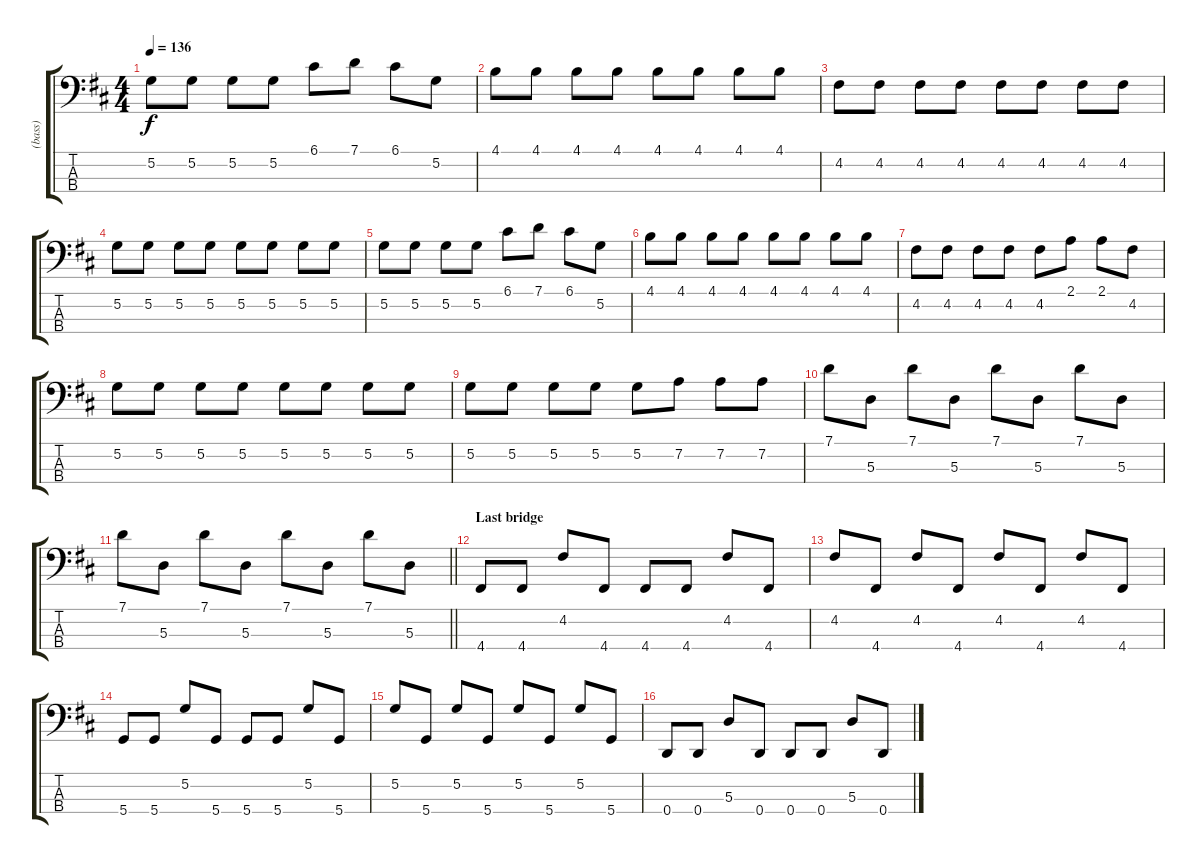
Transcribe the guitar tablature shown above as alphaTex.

\track ("(bass)" "(bass)") {instrument electricbasspick}
\staff {score tabs}
\tuning (G2 D2 A1 D1) {hide}
\ts (4 4)
\tempo 136
\clef f4
\ks d
5.2.8{dy f} 5.2.8 5.2.8 5.2.8 6.1.8 7.1.8 6.1.8 5.2.8 |
4.1.8 4.1.8 4.1.8 4.1.8 4.1.8 4.1.8 4.1.8 4.1.8 |
4.2.8 4.2.8 4.2.8 4.2.8 4.2.8 4.2.8 4.2.8 4.2.8 |
5.2.8 5.2.8 5.2.8 5.2.8 5.2.8 5.2.8 5.2.8 5.2.8 |
5.2.8 5.2.8 5.2.8 5.2.8 6.1.8 7.1.8 6.1.8 5.2.8 |
4.1.8 4.1.8 4.1.8 4.1.8 4.1.8 4.1.8 4.1.8 4.1.8 |
4.2.8 4.2.8 4.2.8 4.2.8 4.2.8 2.1.8 2.1.8 4.2.8 |
5.2.8 5.2.8 5.2.8 5.2.8 5.2.8 5.2.8 5.2.8 5.2.8 |
5.2.8 5.2.8 5.2.8 5.2.8 5.2.8 7.2.8 7.2.8 7.2.8 |
7.1.8 5.3.8 7.1.8 5.3.8 7.1.8 5.3.8 7.1.8 5.3.8 |
\barLineRight lightlight
7.1.8 5.3.8 7.1.8 5.3.8 7.1.8 5.3.8 7.1.8 5.3.8 |
\section ("" "Last bridge")
4.4.8 4.4.8 4.2.8 4.4.8 4.4.8 4.4.8 4.2.8 4.4.8 |
4.2.8 4.4.8 4.2.8 4.4.8 4.2.8 4.4.8 4.2.8 4.4.8 |
5.4.8 5.4.8 5.2.8 5.4.8 5.4.8 5.4.8 5.2.8 5.4.8 |
5.2.8 5.4.8 5.2.8 5.4.8 5.2.8 5.4.8 5.2.8 5.4.8 |
0.4.8 0.4.8 5.3.8 0.4.8 0.4.8 0.4.8 5.3.8 0.4.8
